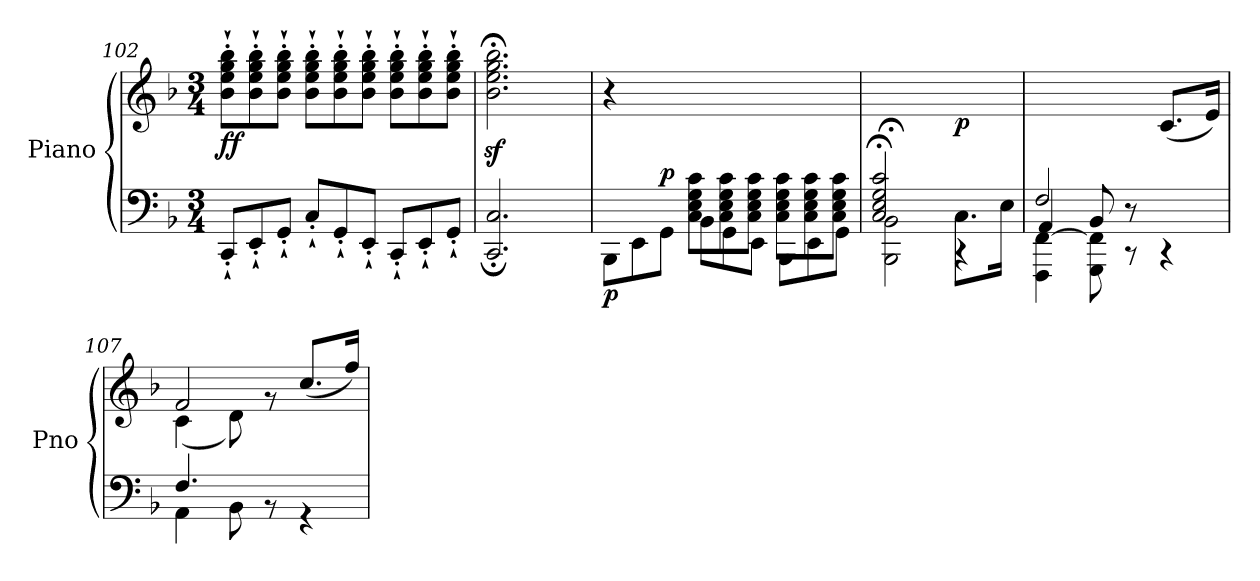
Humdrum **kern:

**kern	**kern	**dynam
*part1	*part1	*part1
*staff2	*staff1	*staff1/2
*I"Piano	*	*
*I'Pno	*	*
!!LO:PB:g=z
*clefF4	*clefG2	*
*k[b-]	*k[b-]	*
*M3/4	*M3/4	*
=102	=102	=102
*^	*	*
*	*Xtuplet	*Xtuplet	*
!	!	!	!LO:DY:b
2.ryy	12CC'`/L	12b-\'` 12ee\'` 12gg\'` 12bb-\'`L	ff
.	12EE'`/	12b-\'` 12ee\'` 12gg\'` 12bb-\'`	.
.	12GG'`/J	12b-\'` 12ee\'` 12gg\'` 12bb-\'`J	.
.	12C'`/L	12b-\'` 12ee\'` 12gg\'` 12bb-\'`L	.
.	12GG'`/	12b-\'` 12ee\'` 12gg\'` 12bb-\'`	.
.	12EE'`/J	12b-\'` 12ee\'` 12gg\'` 12bb-\'`J	.
.	12CC'`/L	12b-\'` 12ee\'` 12gg\'` 12bb-\'`L	.
.	12EE'`/	12b-\'` 12ee\'` 12gg\'` 12bb-\'`	.
.	12GG'`/J	12b-\'` 12ee\'` 12gg\'` 12bb-\'`J	.
=103	=103	=103	=103
2.ryy	2.CC/;< 2.C/;<	2.b-\z<;< 2.ee\z<;< 2.gg\z<;< 2.bb-\z<;<	.
=104	=104	=104	=104
*	*^	*	*
!	!	!	!	!LO:DY:b=2
4ryy	2.ryy	12BBB-\L	4r	p
.	.	12EE\	.	.
!	!	!	!	!LO:DY:a=2
.	.	12GG\J	.	p
12C\ 12E\ 12G\ 12c\L	.	12BB-\L	2ryy	.
12C\ 12E\ 12G\ 12c\	.	12GG\	.	.
12C\ 12E\ 12G\ 12c\J	.	12EE\J	.	.
12C\ 12E\ 12G\ 12c\L	.	12BBB-\L	.	.
12C\ 12E\ 12G\ 12c\	.	12EE\	.	.
12C\ 12E\ 12G\ 12c\J	.	12GG\J	.	.
=105	=105	=105	=105	=105
2C/;< 2E/;< 2G/;< 2c/;<	2.ryy	2BBB-\; 2BB-\;	2ryy	.
!	!	!	!	!LO:DY:b
8.C\L	.	4rCC	4ryy	p
16E\Jk	.	.	.	.
=106	=106	=106	=106	=106
2F/	4AA/	4FFF\ [4FF\	2ryy	.
.	8BB-/	8GGG\ 8FF\]	.	.
.	8r	8rCC	.	.
4ryy	4ryy	4rCC	(<8.c/L	.
.	.	.	16e/Jk)	.
!!LO:LB:g=z
=107	=107	=107	=107	=107
*	*	*	*^	*
2.ryy	4.F/	4AA\	2f/	(<4c\	.
.	.	8BB-\	.	8d\)	.
.	8r	4.ryy	.	8rg	.
.	4r	.	(>8.cc/L	4ryy	.
.	.	.	16ff/Jk)	.	.
*v	*v	*v	*	*	*
*	*v	*v	*
=	=	=
*-	*-	*-
